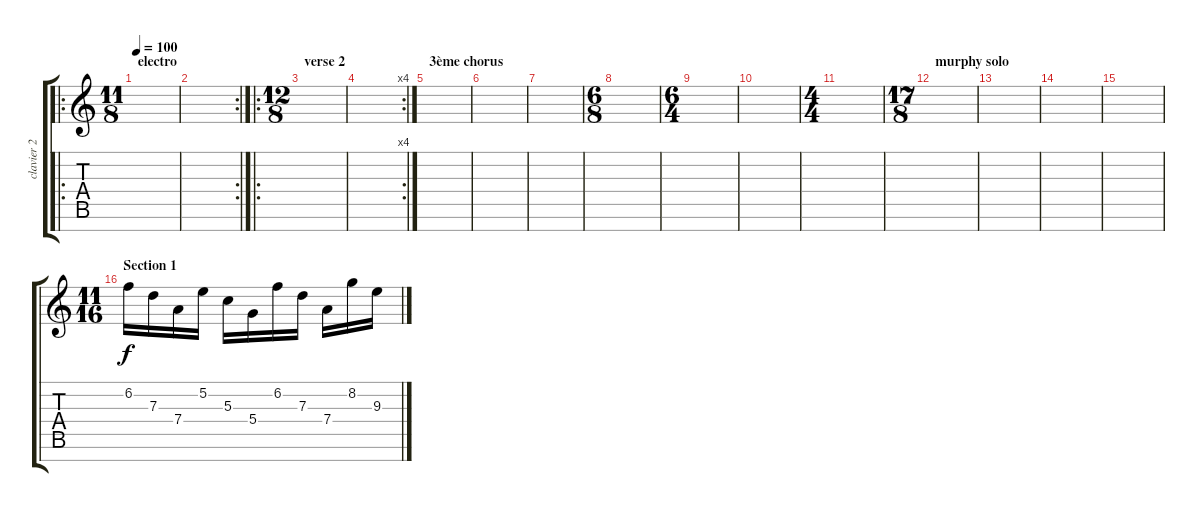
\track ("clavier 2" "clavier 2") {instrument distortionguitar}
\staff {score tabs}
\tuning (E4 B3 G3 D3 A2 E2 B1) {hide}
\ro
\ts (11 8)
\section ("" "electro")
\tempo 100
\clef g2
\ks c
|
\rc 2
|
\ro
\ts (12 8)
\section ("" "verse 2")
|
\rc 4
|
\section ("" "3ème chorus")
|
|
|
\ts (6 8)
|
\ts (6 4)
|
|
\ts (4 4)
|
\ts (17 8)
\section ("" "murphy solo")
|
|
|
|
\ts (11 16)
\section ("" "Section 1")
6.2.16{dy f instrument lead2sawtooth} 7.3.16 7.4.16 5.2.16 5.3.16 5.4.16 6.2.16 7.3.16 7.4.16 8.2.16 9.3.16
